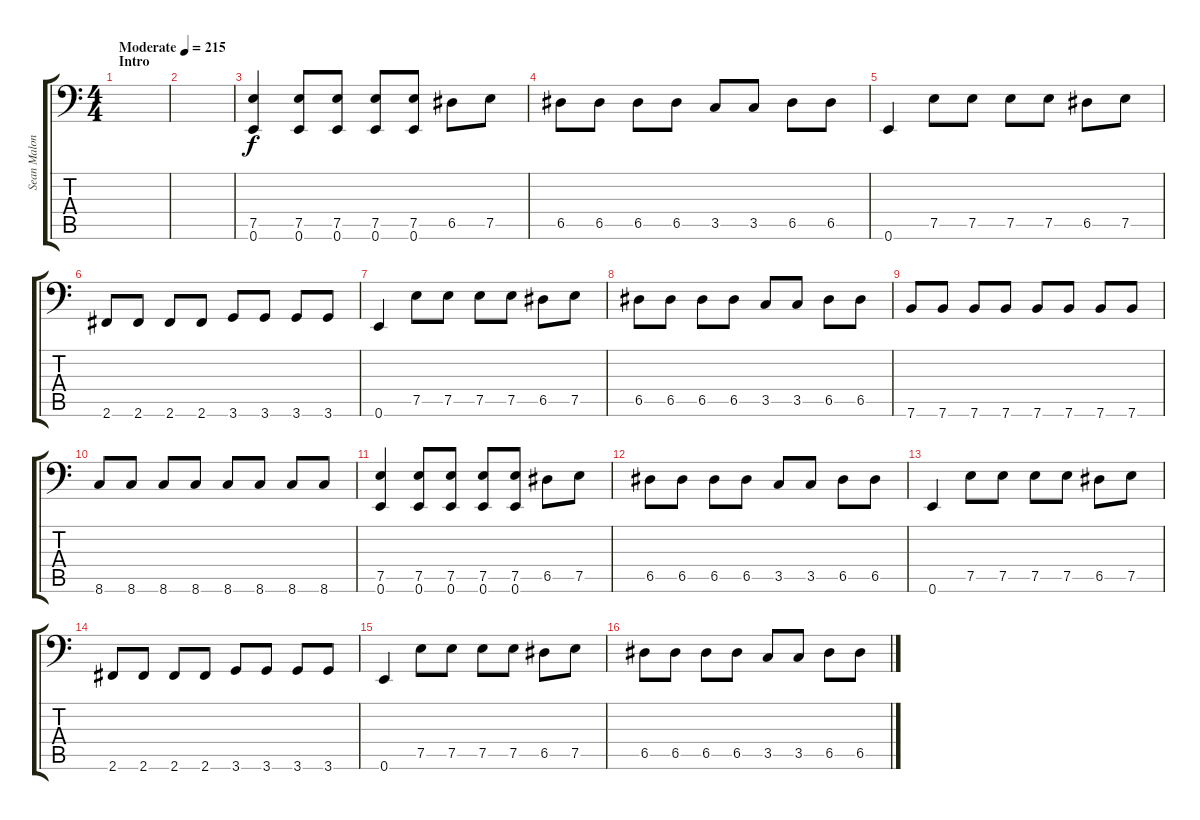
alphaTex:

\track ("Sean Malone (Cynic)" "Sean Malon") {instrument electricbasspick}
\staff {score tabs}
\tuning (E3 B2 G2 D2 A1 E1) {hide}
\ts (4 4)
\section ("" "Intro")
\tempo (215 "Moderate")
\clef f4
\ks c
|
|
(7.5 0.6).4 (7.5 0.6).8 (7.5 0.6).8 (7.5 0.6).8 (7.5 0.6).8 6.5.8 7.5.8 |
6.5.8 6.5.8 6.5.8 6.5.8 3.5.8 3.5.8 6.5.8 6.5.8 |
0.6.4 7.5.8 7.5.8 7.5.8 7.5.8 6.5.8 7.5.8 |
2.6.8 2.6.8 2.6.8 2.6.8 3.6.8 3.6.8 3.6.8 3.6.8 |
0.6.4 7.5.8 7.5.8 7.5.8 7.5.8 6.5.8 7.5.8 |
6.5.8 6.5.8 6.5.8 6.5.8 3.5.8 3.5.8 6.5.8 6.5.8 |
7.6.8 7.6.8 7.6.8 7.6.8 7.6.8 7.6.8 7.6.8 7.6.8 |
8.6.8 8.6.8 8.6.8 8.6.8 8.6.8 8.6.8 8.6.8 8.6.8 |
(7.5 0.6).4 (7.5 0.6).8 (7.5 0.6).8 (7.5 0.6).8 (7.5 0.6).8 6.5.8 7.5.8 |
6.5.8 6.5.8 6.5.8 6.5.8 3.5.8 3.5.8 6.5.8 6.5.8 |
0.6.4 7.5.8 7.5.8 7.5.8 7.5.8 6.5.8 7.5.8 |
2.6.8 2.6.8 2.6.8 2.6.8 3.6.8 3.6.8 3.6.8 3.6.8 |
0.6.4 7.5.8 7.5.8 7.5.8 7.5.8 6.5.8 7.5.8 |
6.5.8 6.5.8 6.5.8 6.5.8 3.5.8 3.5.8 6.5.8 6.5.8
